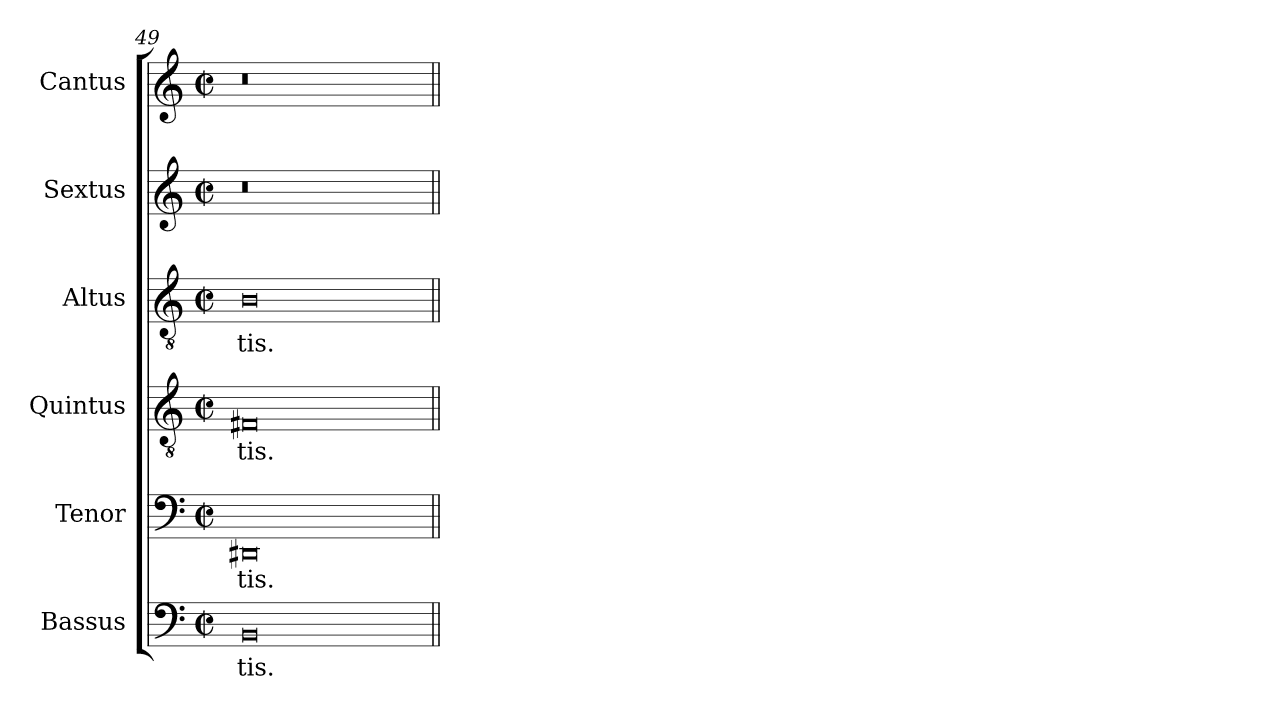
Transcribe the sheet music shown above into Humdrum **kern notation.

**kern	**text	**kern	**text	**kern	**text	**kern	**text	**kern	**kern
*part6	*part6	*part5	*part5	*part4	*part4	*part3	*part3	*part2	*part1
*staff6	*staff6	*staff5	*staff5	*staff4	*staff4	*staff3	*staff3	*staff2	*staff1
*I"Bassus	*	*I"Tenor	*	*I"Quintus	*	*I"Altus	*	*I"Sextus	*I"Cantus
*I'B.	*	*	*	*	*	*	*	*	*
*clefF4	*	*clefF4	*	*clefGv2	*	*clefGv2	*	*clefG2	*clefG2
*k[]	*	*k[]	*	*k[]	*	*k[]	*	*k[]	*k[]
*C:	*	*C:	*	*C:	*	*C:	*	*C:	*C:
*M2/2	*	*M2/2	*	*M2/2	*	*M2/2	*	*M2/2	*M2/2
*met(c|)	*	*met(c|)	*	*met(c|)	*	*met(c|)	*	*met(c|)	*met(c|)
=49	=49	=49	=49	=49	=49	=49	=49	=49	=49
!	!	!	!	!	!	!	!	!LO:N:vis=0	!LO:N:vis=0
0BB/	-tis.	0DD#X\	-tis.	0F#X/	-tis.	0B\	-tis.	1r	1r
.	.	.	.	.	.	.	.	1ryy	1ryy
=||	=||	=||	=||	=||	=||	=||	=||	=||	=||
*-	*-	*-	*-	*-	*-	*-	*-	*-	*-
